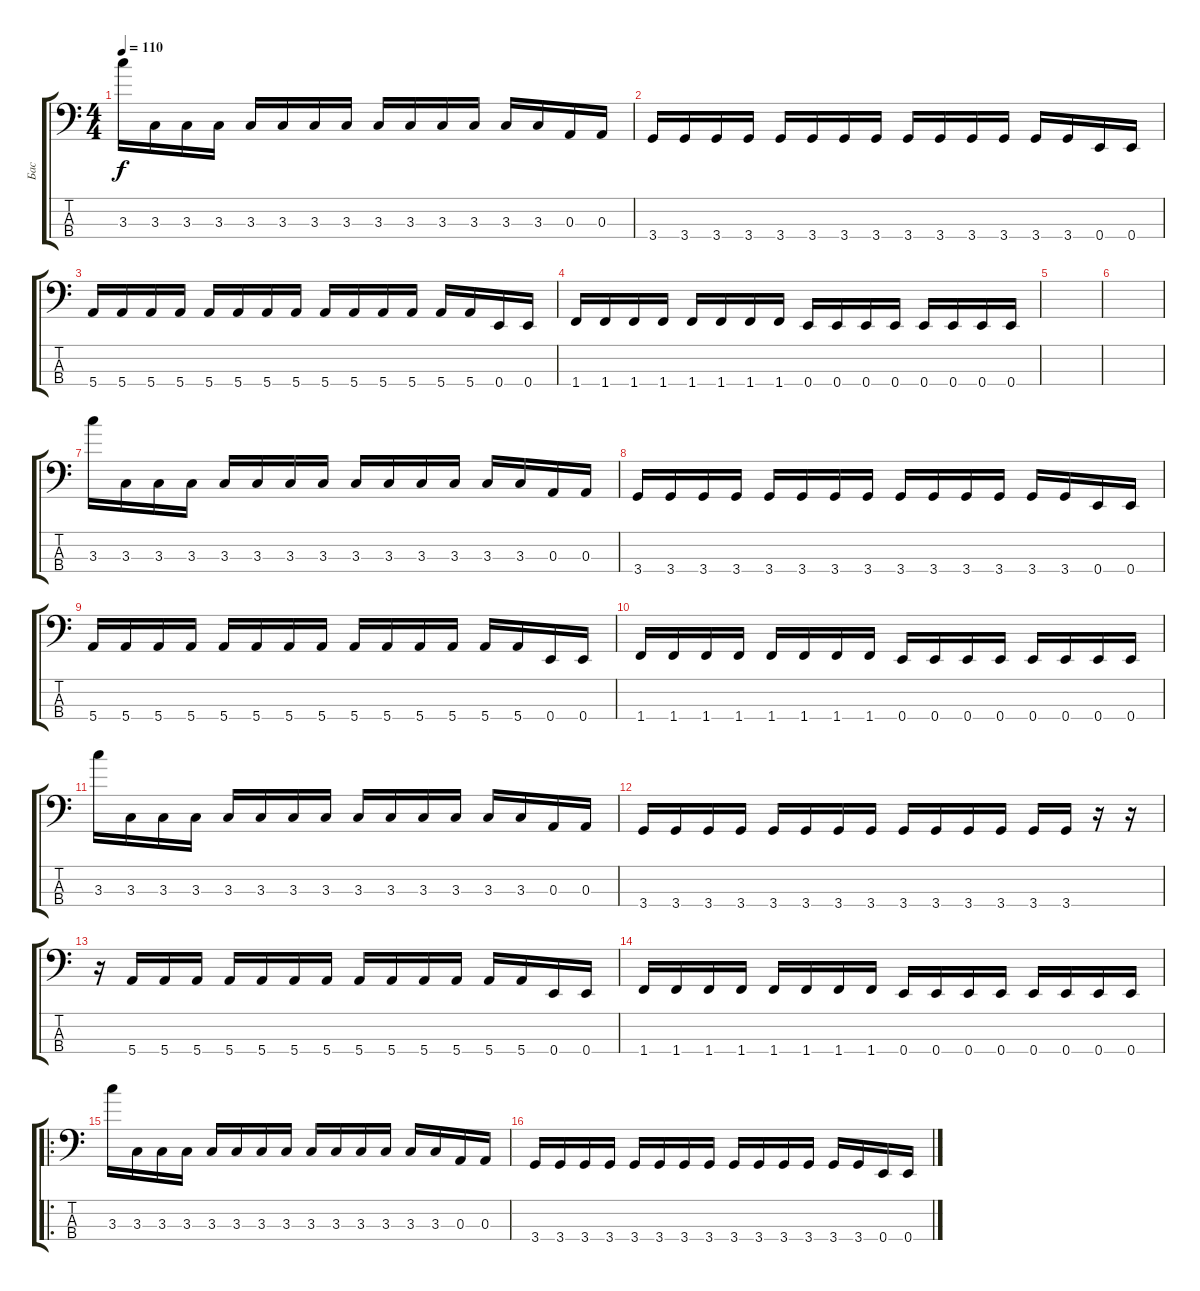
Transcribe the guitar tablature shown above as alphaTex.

\track ("Бас" "Бас") {instrument electricbasspick}
\staff {score tabs}
\tuning (G2 D2 A1 E1) {hide}
\ts (4 4)
\tempo 110
\clef f4
\ks c
3.3.16{ot 15mb dy f} 3.3.16 3.3.16 3.3.16 3.3.16 3.3.16 3.3.16 3.3.16 3.3.16 3.3.16 3.3.16 3.3.16 3.3.16 3.3.16 0.3.16 0.3.16 |
3.4.16 3.4.16 3.4.16 3.4.16 3.4.16 3.4.16 3.4.16 3.4.16 3.4.16 3.4.16 3.4.16 3.4.16 3.4.16 3.4.16 0.4.16 0.4.16 |
5.4.16 5.4.16 5.4.16 5.4.16 5.4.16 5.4.16 5.4.16 5.4.16 5.4.16 5.4.16 5.4.16 5.4.16 5.4.16 5.4.16 0.4.16 0.4.16 |
1.4.16 1.4.16 1.4.16 1.4.16 1.4.16 1.4.16 1.4.16 1.4.16 0.4.16 0.4.16 0.4.16 0.4.16 0.4.16 0.4.16 0.4.16 0.4.16 |
|
|
3.3.16{ot 15mb} 3.3.16 3.3.16 3.3.16 3.3.16 3.3.16 3.3.16 3.3.16 3.3.16 3.3.16 3.3.16 3.3.16 3.3.16 3.3.16 0.3.16 0.3.16 |
3.4.16 3.4.16 3.4.16 3.4.16 3.4.16 3.4.16 3.4.16 3.4.16 3.4.16 3.4.16 3.4.16 3.4.16 3.4.16 3.4.16 0.4.16 0.4.16 |
5.4.16 5.4.16 5.4.16 5.4.16 5.4.16 5.4.16 5.4.16 5.4.16 5.4.16 5.4.16 5.4.16 5.4.16 5.4.16 5.4.16 0.4.16 0.4.16 |
1.4.16 1.4.16 1.4.16 1.4.16 1.4.16 1.4.16 1.4.16 1.4.16 0.4.16 0.4.16 0.4.16 0.4.16 0.4.16 0.4.16 0.4.16 0.4.16 |
3.3.16{ot 15mb} 3.3.16 3.3.16 3.3.16 3.3.16 3.3.16 3.3.16 3.3.16 3.3.16 3.3.16 3.3.16 3.3.16 3.3.16 3.3.16 0.3.16 0.3.16 |
3.4.16 3.4.16 3.4.16 3.4.16 3.4.16 3.4.16 3.4.16 3.4.16 3.4.16 3.4.16 3.4.16 3.4.16 3.4.16 3.4.16 r.16 r.16 |
r.16 5.4.16 5.4.16 5.4.16 5.4.16 5.4.16 5.4.16 5.4.16 5.4.16 5.4.16 5.4.16 5.4.16 5.4.16 5.4.16 0.4.16 0.4.16 |
1.4.16 1.4.16 1.4.16 1.4.16 1.4.16 1.4.16 1.4.16 1.4.16 0.4.16 0.4.16 0.4.16 0.4.16 0.4.16 0.4.16 0.4.16 0.4.16 |
\ro
3.3.16{ot 15mb} 3.3.16 3.3.16 3.3.16 3.3.16 3.3.16 3.3.16 3.3.16 3.3.16 3.3.16 3.3.16 3.3.16 3.3.16 3.3.16 0.3.16 0.3.16 |
3.4.16 3.4.16 3.4.16 3.4.16 3.4.16 3.4.16 3.4.16 3.4.16 3.4.16 3.4.16 3.4.16 3.4.16 3.4.16 3.4.16 0.4.16 0.4.16
